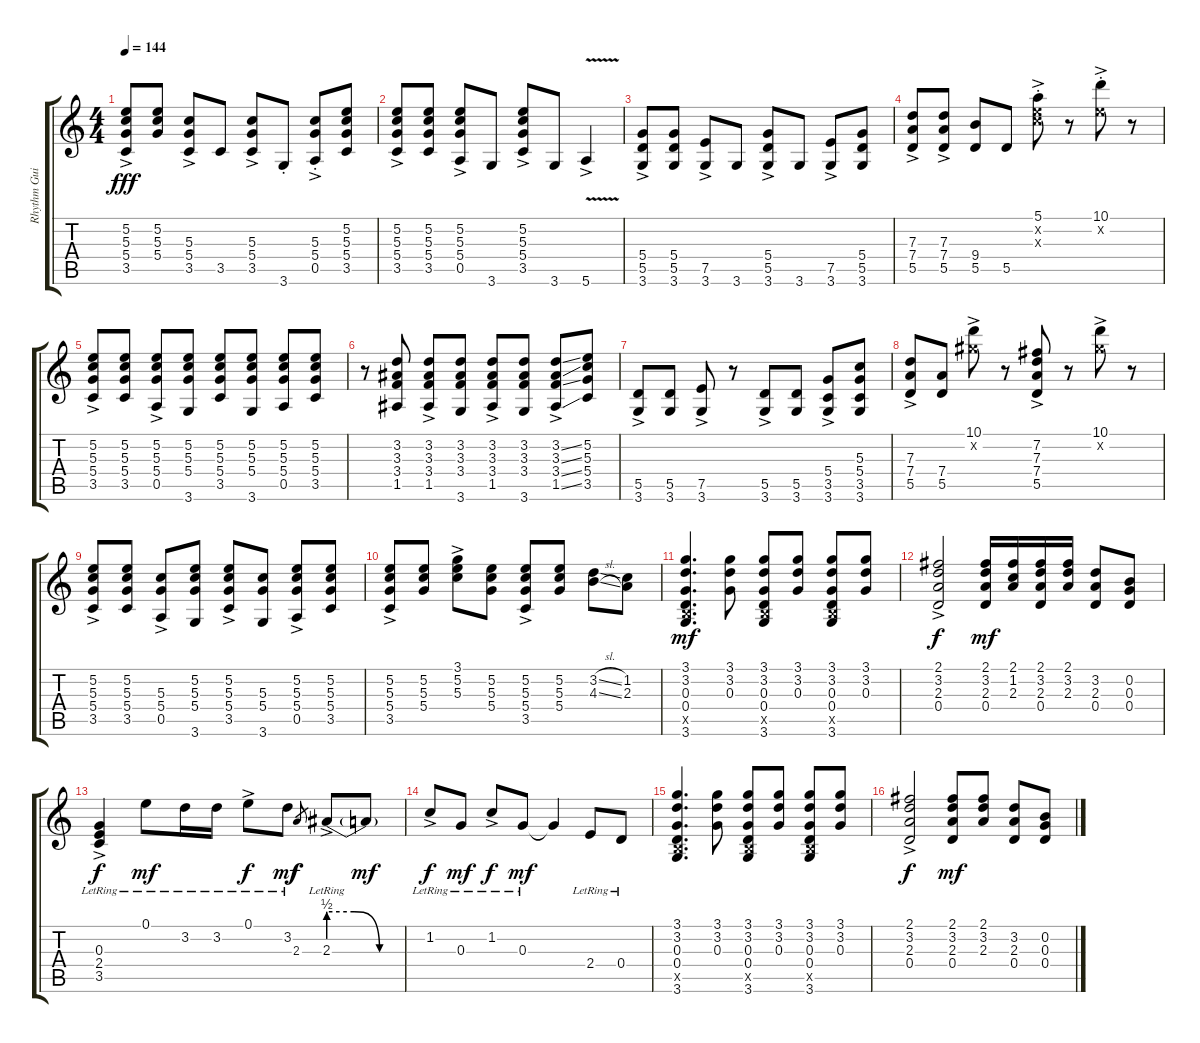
\track ("Rhythm Guitar" "Rhythm Gui") {instrument distortionguitar}
\staff {score tabs}
\tuning (E4 B3 G3 D3 A2 E2) {hide}
\ts (4 4)
\tempo 144
\clef g2
\ks c
(5.2{ac} 5.3{ac} 5.4{ac} 3.5{ac}).8{dy fff} (5.2 5.3 5.4).8 (5.3{ac} 5.4{ac} 3.5{ac}).8 3.5.8 (5.3{ac} 5.4{ac} 3.5{ac}).8 3.6{st}.8 (5.3{ac st} 5.4{ac st} 0.5{ac st}).8 (5.2 5.3 5.4 3.5).8 |
(5.2{ac} 5.3{ac} 5.4{ac} 3.5{ac}).8 (5.2 5.3 5.4 3.5).8 (5.2{ac} 5.3{ac} 5.4{ac} 0.5{ac}).8 3.6.8 (5.2{ac} 5.3{ac} 5.4{ac} 3.5{ac}).8 3.6.8 5.6{v ac}.4 |
(5.4{ac} 5.5{ac} 3.6{ac}).8 (5.4 5.5 3.6).8 (7.5{ac} 3.6{ac}).8 3.6.8 (5.4{ac} 5.5{ac} 3.6{ac}).8 3.6.8 (7.5{ac} 3.6{ac}).8 (5.4 5.5 3.6).8 |
(7.3{ac} 7.4{ac} 5.5{ac}).8 (7.3{ac} 7.4{ac} 5.5{ac}).8 (9.4 5.5).8 5.5.8 (5.1{ac st} 5.2{ac st x} 5.3{ac st x}).8 r.8 (10.1{ac st} 5.2{ac st x}).8 r.8 |
(5.2{ac} 5.3{ac} 5.4{ac} 3.5{ac}).8 (5.2 5.3 5.4 3.5).8 (5.2{ac} 5.3{ac} 5.4{ac} 0.5{ac}).8 (5.2 5.3 5.4 3.6).8 (5.2 5.3 5.4 3.5).8 (5.2 5.3 5.4 3.6).8 (5.2 5.3 5.4 0.5).8 (5.2 5.3 5.4 3.5).8 |
r.8 (3.2 3.3 3.4 1.5).8 (3.2{ac} 3.3{ac} 3.4{ac} 1.5{ac}).8 (3.2 3.3 3.4 3.6).8 (3.2{ac} 3.3{ac} 3.4{ac} 1.5{ac}).8 (3.2 3.3 3.4 3.6).8 (3.2{ss ac} 3.3{ss ac} 3.4{ss ac} 1.5{ss ac}).8 (5.2 5.3 5.4 3.5).8 |
(5.5{ac} 3.6{ac}).8 (5.5 3.6).8 (7.5{ac} 3.6{ac}).8 r.8 (5.5{ac} 3.6{ac}).8 (5.5 3.6).8 (5.4{ac} 3.5{ac} 3.6{ac}).8 (5.3 5.4 3.5 3.6).8 |
(7.3{ac} 7.4{ac} 5.5{ac}).8 (7.4 5.5).8 (10.1{ac} 9.2{ac x}).8 r.8 (7.2{ac} 7.3{ac} 7.4{ac} 5.5{ac}).8 r.8 (10.1{ac} 9.2{ac x}).8 r.8 |
(5.2{ac} 5.3{ac} 5.4{ac} 3.5{ac}).8 (5.2 5.3 5.4 3.5).8 (5.3{ac} 5.4{ac} 0.5{ac}).8 (5.2 5.3 5.4 3.6).8 (5.2{ac} 5.3{ac} 5.4{ac} 3.5{ac}).8 (5.3 5.4 3.6).8 (5.2{ac} 5.3{ac} 5.4{ac} 0.5{ac}).8 (5.2 5.3 5.4 3.5).8 |
(5.2{ac} 5.3{ac} 5.4{ac} 3.5{ac}).8 (5.2 5.3 5.4).8 (3.1{ac} 5.2{ac} 5.3{ac}).8 (5.2 5.3 5.4).8 (5.2{ac} 5.3{ac} 5.4{ac} 3.5{ac}).8 (5.2 5.3 5.4).8 (3.2{sl} 4.3{sl}).8 (1.2 2.3).8 |
(3.1 3.2 0.3 0.4 2.5{x} 3.6).4{d dy mf} (3.1 3.2 0.3).8 (3.1 3.2 0.3 0.4 2.5{x} 3.6).8 (3.1 3.2 0.3).8 (3.1 3.2 0.3 0.4 2.5{x} 3.6).8 (3.1 3.2 0.3).8 |
(2.1{ac} 3.2{ac} 2.3{ac} 0.4{ac}).2{dy f} (2.1 3.2 2.3 0.4).16{dy mf} (2.1 1.2 2.3).16 (2.1 3.2 2.3 0.4).16 (2.1 3.2 2.3).16 (3.2 2.3 0.4).8 (0.2 0.3 0.4).8 |
(0.3{ac lr} 2.4{ac lr} 3.5{ac lr}).4{dy f} 0.1{lr}.8{dy mf} 3.2{lr}.16 3.2{lr}.16 0.1{ac lr}.8{dy f} 3.2{lr}.8{dy mf} 2.3.8{gr dy f} 2.3{be (custom 0 2 20 2 40 0 60 0) ac lr}.8 2.3{t}.8{dy mf} |
1.2{ac lr}.8{dy f} 0.3{lr}.8{dy mf} 1.2{ac lr}.8{dy f} 0.3{lr}.8{dy mf} 0.3{t}.4 2.4{lr}.8 0.4{lr}.8 |
(3.1 3.2 0.3 0.4 2.5{x} 3.6).4{d} (3.1 3.2 0.3).8 (3.1 3.2 0.3 0.4 2.5{x} 3.6).8 (3.1 3.2 0.3).8 (3.1 3.2 0.3 0.4 2.5{x} 3.6).8 (3.1 3.2 0.3).8 |
(2.1{ac} 3.2{ac} 2.3{ac} 0.4{ac}).2{dy f} (2.1 3.2 2.3 0.4).8{dy mf} (2.1 3.2 2.3).8 (3.2 2.3 0.4).8 (0.2 0.3 0.4).8
